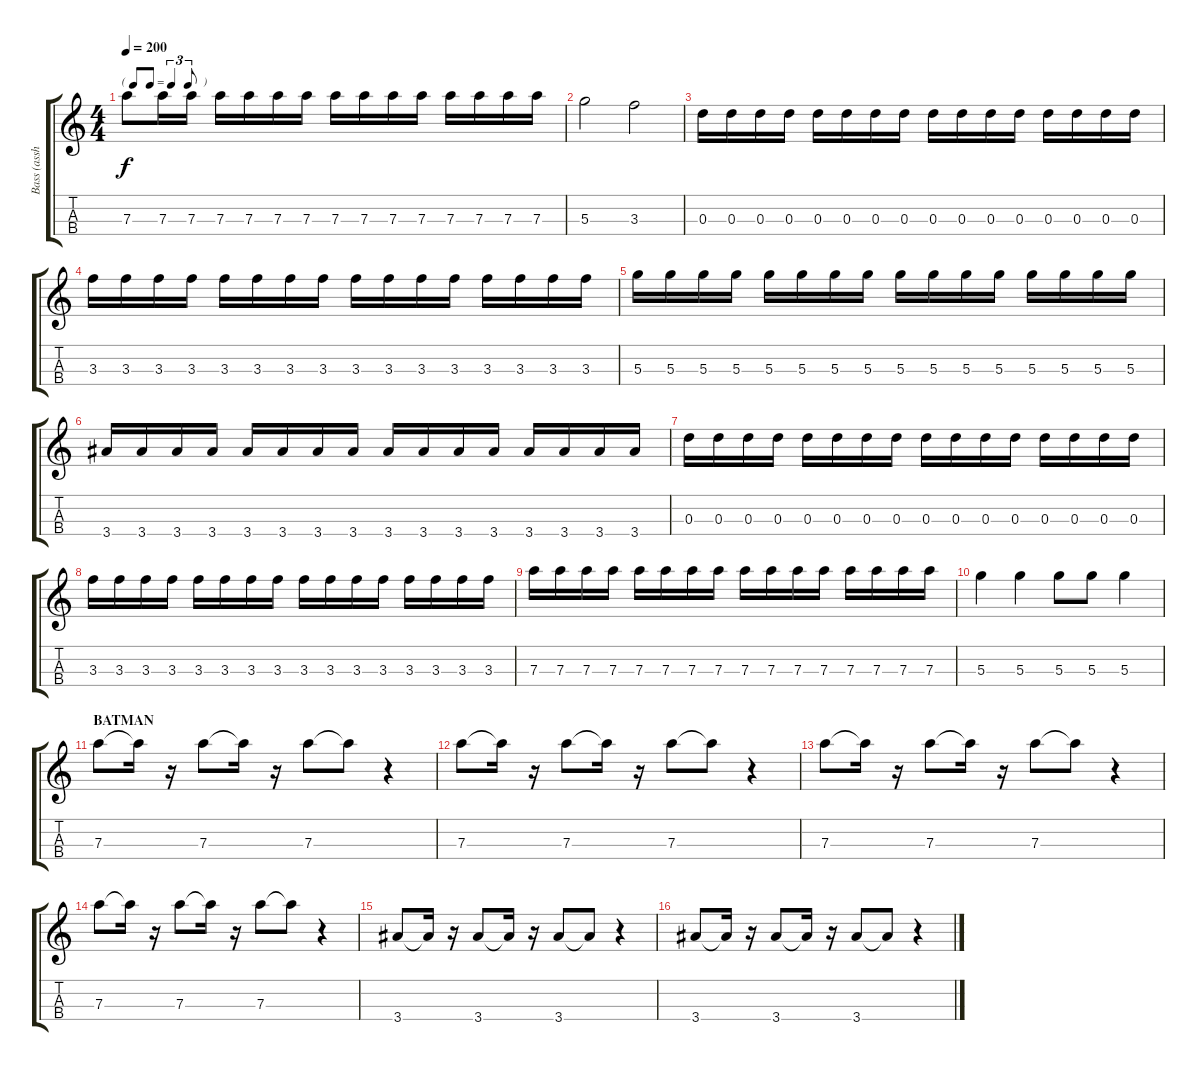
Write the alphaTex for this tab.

\track ("Bass (asshole)" "Bass (assh") {instrument electricbasspick}
\staff {score tabs}
\tuning (E5 A4 D4 G3) {hide}
\ts (4 4)
\tf triplet8th
\tempo 200
\clef g2
\ks c
7.3.8{dy f} 7.3.16 7.3.16 7.3.16 7.3.16 7.3.16 7.3.16 7.3.16 7.3.16 7.3.16 7.3.16 7.3.16 7.3.16 7.3.16 7.3.16 |
5.3.2 3.3.2 |
0.3.16 0.3.16 0.3.16 0.3.16 0.3.16 0.3.16 0.3.16 0.3.16 0.3.16 0.3.16 0.3.16 0.3.16 0.3.16 0.3.16 0.3.16 0.3.16 |
3.3.16 3.3.16 3.3.16 3.3.16 3.3.16 3.3.16 3.3.16 3.3.16 3.3.16 3.3.16 3.3.16 3.3.16 3.3.16 3.3.16 3.3.16 3.3.16 |
5.3.16 5.3.16 5.3.16 5.3.16 5.3.16 5.3.16 5.3.16 5.3.16 5.3.16 5.3.16 5.3.16 5.3.16 5.3.16 5.3.16 5.3.16 5.3.16 |
3.4.16 3.4.16 3.4.16 3.4.16 3.4.16 3.4.16 3.4.16 3.4.16 3.4.16 3.4.16 3.4.16 3.4.16 3.4.16 3.4.16 3.4.16 3.4.16 |
0.3.16 0.3.16 0.3.16 0.3.16 0.3.16 0.3.16 0.3.16 0.3.16 0.3.16 0.3.16 0.3.16 0.3.16 0.3.16 0.3.16 0.3.16 0.3.16 |
3.3.16 3.3.16 3.3.16 3.3.16 3.3.16 3.3.16 3.3.16 3.3.16 3.3.16 3.3.16 3.3.16 3.3.16 3.3.16 3.3.16 3.3.16 3.3.16 |
7.3.16 7.3.16 7.3.16 7.3.16 7.3.16 7.3.16 7.3.16 7.3.16 7.3.16 7.3.16 7.3.16 7.3.16 7.3.16 7.3.16 7.3.16 7.3.16 |
5.3.4 5.3.4 5.3.8 5.3.8 5.3.4 |
\section ("" "BATMAN")
7.3.8 7.3{t}.16 r.16 7.3.8 7.3{t}.16 r.16 7.3.8 7.3{t}.8 r.4 |
7.3.8 7.3{t}.16 r.16 7.3.8 7.3{t}.16 r.16 7.3.8 7.3{t}.8 r.4 |
7.3.8 7.3{t}.16 r.16 7.3.8 7.3{t}.16 r.16 7.3.8 7.3{t}.8 r.4 |
7.3.8 7.3{t}.16 r.16 7.3.8 7.3{t}.16 r.16 7.3.8 7.3{t}.8 r.4 |
3.4.8 3.4{t}.16 r.16 3.4.8 3.4{t}.16 r.16 3.4.8 3.4{t}.8 r.4 |
3.4.8 3.4{t}.16 r.16 3.4.8 3.4{t}.16 r.16 3.4.8 3.4{t}.8 r.4
